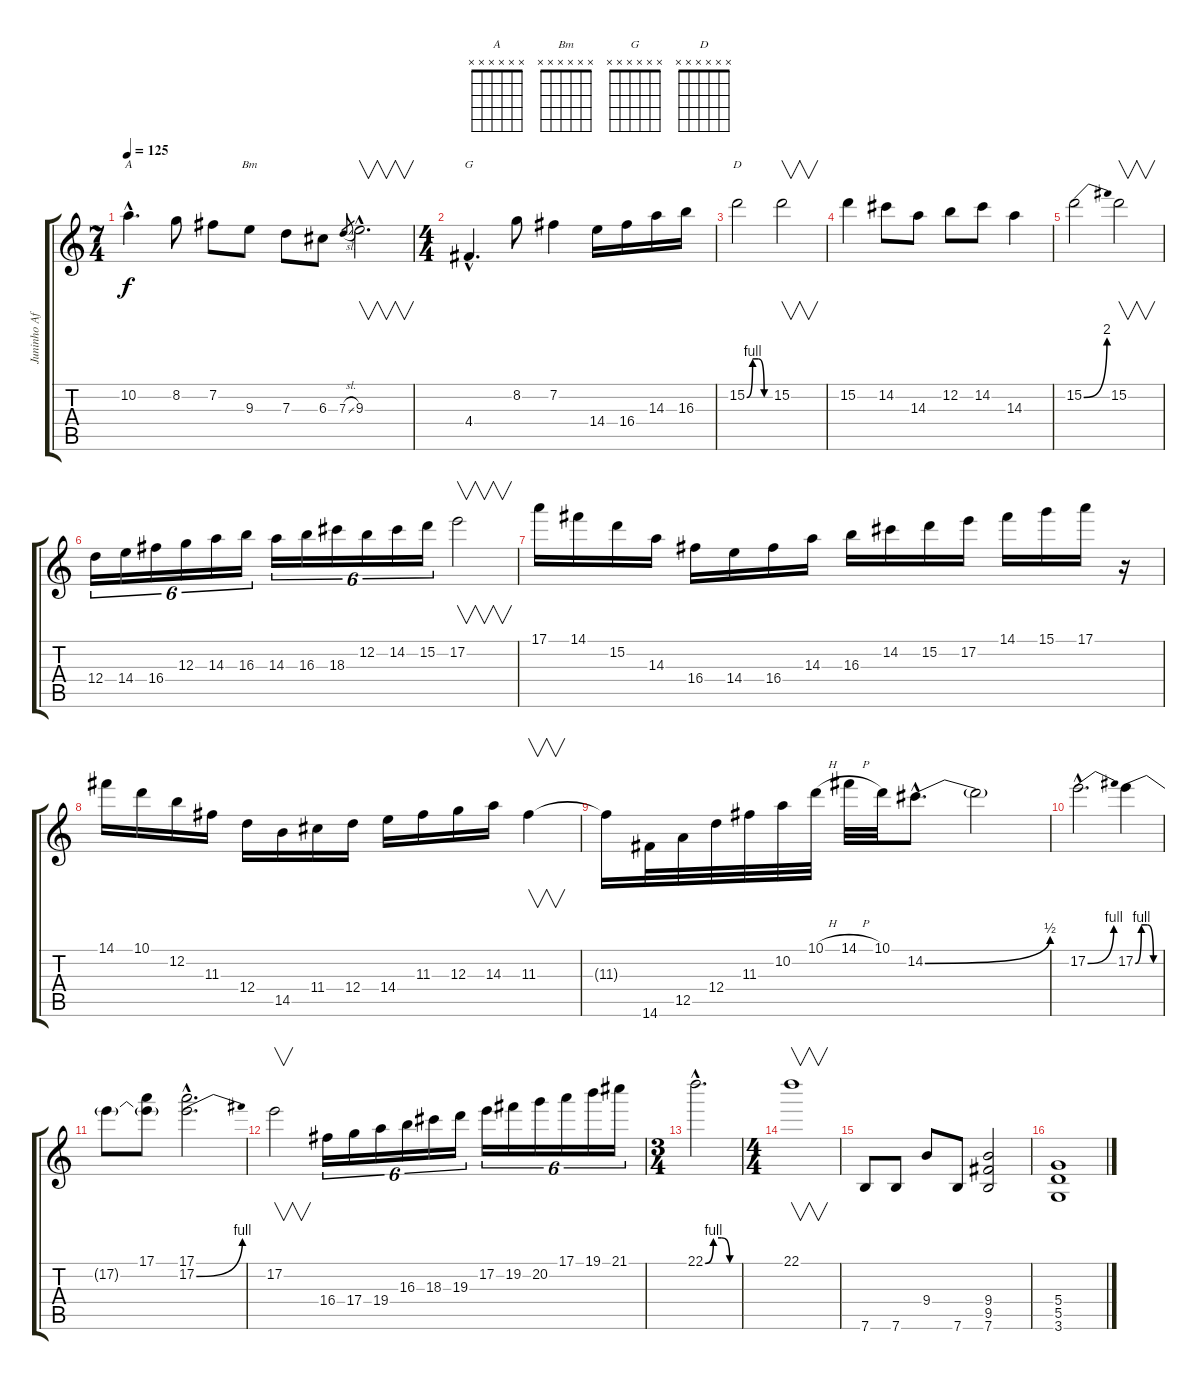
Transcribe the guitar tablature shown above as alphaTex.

\track ("Juninho Afram" "Juninho Af") {instrument distortionguitar}
\staff {score tabs}
\tuning (E4 B3 G3 D3 A2 E2) {hide}
\chord ("A" x x x x x x) {firstfret 0}
\chord ("Bm" x x x x x x) {firstfret 0}
\chord ("G" x x x x x x) {firstfret 0}
\chord ("D" x x x x x x) {firstfret 0}
\ts (7 4)
\tempo 125
\clef g2
\ks c
10.2{hac}.4{d ch "A" dy f} 8.2.8 7.2.8 9.3.8{ch "Bm"} 7.3.8 6.3.8 7.3{sl}.8{gr} 9.3{hac}.2{v d} |
\ts (4 4)
4.4{hac}.4{d ch "G"} 8.2.8 7.2.4 14.4.16 16.4.16 14.3.16 16.3.16 |
15.2{be (custom 0 0 15 4 30 4 45 0 60 0)}.2{ch "D"} 15.2.2{v} |
15.2.4 14.2.8 14.3.8 12.2.8 14.2.8 14.3.4 |
15.2{be (bend 0 0 60 8)}.2 15.2.2{v} |
12.4.16{tu (6 4)} 14.4.16{tu (6 4)} 16.4.16{tu (6 4)} 12.3.16{tu (6 4)} 14.3.16{tu (6 4)} 16.3.16{tu (6 4)} 14.3.16{tu (6 4)} 16.3.16{tu (6 4)} 18.3.16{tu (6 4)} 12.2.16{tu (6 4)} 14.2.16{tu (6 4)} 15.2.16{tu (6 4)} 17.2.2{v} |
17.1.16 14.1.16 15.2.16 14.3.16 16.4.16 14.4.16 16.4.16 14.3.16 16.3.16 14.2.16 15.2.16 17.2.16 14.1.16 15.1.16 17.1.16 r.16 |
14.1.16 10.1.16 12.2.16 11.3.16 12.4.16 14.5.16 11.4.16 12.4.16 14.4.16 11.3.16 12.3.16 14.3.16 11.3.4{v} |
11.3{t}.16 14.6.32 12.5.32 12.4.32 11.3.32 10.2.32 10.1{h}.32 14.1{h}.32 10.1.32 14.2{be (bend 0 0 60 2) hac}.8{d} 14.2{t}.2 |
17.2{be (bend 0 0 60 4) hac}.2{d} 17.2{be (custom 0 0 15 4 30 4 45 0 60 0)}.4 |
17.2{t}.8 (17.1 17.2{t}).8 (17.1{hac} 17.2{be (bend 0 0 60 4) hac}).2{d} |
17.2.2{v} 16.4.16{tu (6 4)} 17.4.16{tu (6 4)} 19.4.16{tu (6 4)} 16.3.16{tu (6 4)} 18.3.16{tu (6 4)} 19.3.16{tu (6 4)} 17.2.16{tu (6 4)} 19.2.16{tu (6 4)} 20.2.16{tu (6 4)} 17.1.16{tu (6 4)} 19.1.16{tu (6 4)} 21.1.16{tu (6 4)} |
\ts (3 4)
22.1{be (custom 0 0 15 4 30 4 45 0 60 0) hac}.2{d} |
\ts (4 4)
22.1.1{v} |
7.6.8 7.6.8 9.4.8 7.6.8 (9.4 9.5 7.6).2 |
(5.4 5.5 3.6).1
